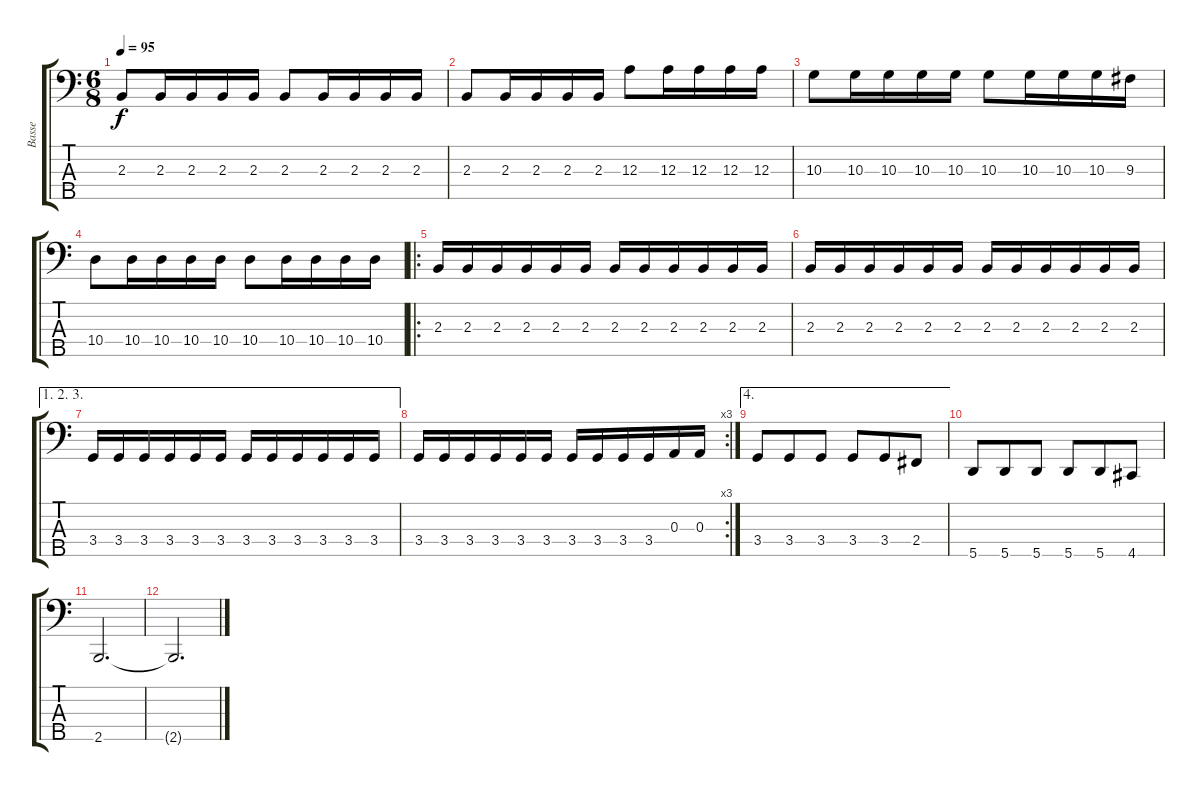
\track ("Basse" "Basse") {instrument electricbassfinger}
\staff {score tabs}
\tuning (G2 D2 A1 E1 A0) {hide}
\ts (6 8)
\tempo 95
\clef f4
\ks c
2.3.8{dy f} 2.3.16 2.3.16 2.3.16 2.3.16 2.3.8 2.3.16 2.3.16 2.3.16 2.3.16 |
2.3.8 2.3.16 2.3.16 2.3.16 2.3.16 12.3.8 12.3.16 12.3.16 12.3.16 12.3.16 |
10.3.8 10.3.16 10.3.16 10.3.16 10.3.16 10.3.8 10.3.16 10.3.16 10.3.16 9.3.16 |
10.4.8 10.4.16 10.4.16 10.4.16 10.4.16 10.4.8 10.4.16 10.4.16 10.4.16 10.4.16 |
\ro
2.3.16 2.3.16 2.3.16 2.3.16 2.3.16 2.3.16 2.3.16 2.3.16 2.3.16 2.3.16 2.3.16 2.3.16 |
2.3.16 2.3.16 2.3.16 2.3.16 2.3.16 2.3.16 2.3.16 2.3.16 2.3.16 2.3.16 2.3.16 2.3.16 |
\ae (1 2 3)
3.4.16 3.4.16 3.4.16 3.4.16 3.4.16 3.4.16 3.4.16 3.4.16 3.4.16 3.4.16 3.4.16 3.4.16 |
\rc 3
3.4.16 3.4.16 3.4.16 3.4.16 3.4.16 3.4.16 3.4.16 3.4.16 3.4.16 3.4.16 0.3.16 0.3.16 |
\ae 4
3.4.8 3.4.8 3.4.8 3.4.8 3.4.8 2.4.8 |
5.5.8 5.5.8 5.5.8 5.5.8 5.5.8 4.5.8 |
2.5.2{d} |
2.5{t}.2{d}
